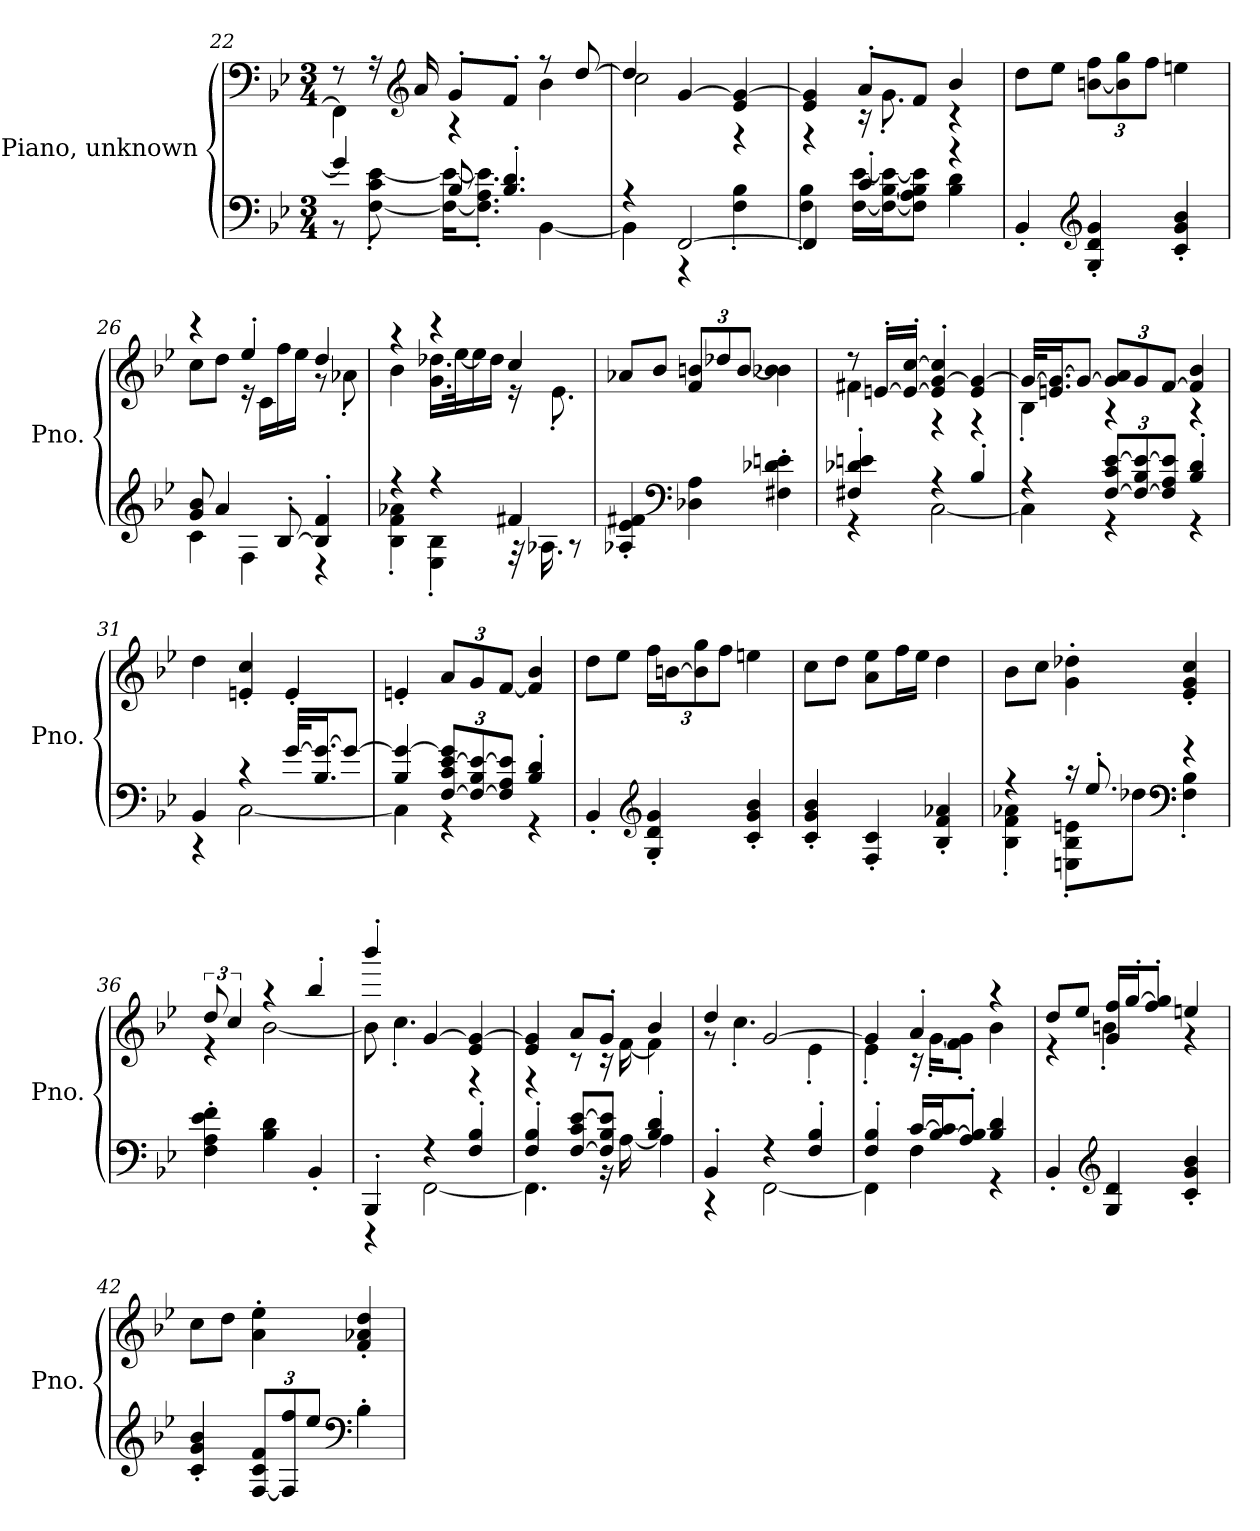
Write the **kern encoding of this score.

**kern	**kern
*part1	*part1
*staff2	*staff1
*I"Piano, unknown	*
*I'Pno.	*
*clefF4	*clefF4
*k[b-e-]	*k[b-e-]
*M3/4	*M3/4
=22	=22
*^	*^
4g/]	8r	8r	4FF\]
.	[8F\' 8c\' [8e-\'	16r	.
*	*	*clefG2	*
.	.	16a/	.
8B-/	16F\_ 16e-\_KL	8g'/L	4r
.	8.F\]' 8.A\' 8.e-\]'J	.	.
4.B-/' 4.d/'	.	8f'/J	.
.	[4BB-\	8r	4b-\
.	.	[8dd/	.
=23	=23	=23	=23
4r	4BB-\]	4dd/]	2cc\
[2FF/	4r	[4g/	.
.	4F\' 4B-\'	4e-/ 4g/_	4r
!!LO:LB:g=z	!!
=24	=24	=24	=24
4FF/]	4F\' 4B-\'	4e-/ 4g/]	4r
4c'/	[16F\ [16e-\LL	8a'/L	16r
.	16F\_ [16B-\ 16e-\_J	.	8.g'\
.	8F\] 8A\ 8B-\] 8e-\]J	8f/J	.
4r	4B-\ 4d\	4b-/	4r
*v	*v	*	*
*	*v	*v
=25	=25
4BB-'/	8dd\L
.	8ee-\J
*clefG2	*
*	*Xbrackettup
4G/' 4d/' 4g/'	[12bn\ 12ff\L
.	12b\] 12gg\
.	12ff\J
4c/' 4g/' 4b-/'	4een\
=26	=26
*^	*^
8g/ 8b-/	4c\	4r	8cc\L
4a/	.	.	8dd\J
.	4F\	4ee-'/	16r
.	.	.	16c\LL
[8B-'/	.	.	16ff\
.	.	.	16ee-\JJ
4B-/]' 4f/'	4r	4dd/	8r
.	.	.	8a-X'\
=27	=27	=27	=27
4r	4B-\' 4f\' 4a-X\'	4r	4b-\
4r	4E-\' 4B-\'	4r	16.g\ 16.dd-X\LL
.	.	.	[32ee-\K
.	.	.	16ee-\]
.	.	.	16dd-\JJ
4f#X/	32r	4cc/	16r
.	16.A-X\	.	.
.	.	.	8.e-'\
.	8r	.	.
*v	*v	*	*
*	*v	*v
!!LO:PB:g=z
=28	=28
4A-X/' 4e-/' 4f#X/'	8a-X/L
.	8b-/J
*clefF4	*
4D-X\ 4A-\	12f/ 12bn/L
.	12dd-X/
.	[12b/J
4F#X\' 4d-X\' 4en\'	4b-X\ 4b\]
=29	=29
*^	*^
4F#X/' 4d-X/' 4en/'	4r	8r	4f#X\
.	.	[16en'/LL	.
.	.	16e/_' [16cc/'JJ	.
4r	[2C\	4e/]' [4g/' 4cc/]'	4r
4B-'/	.	4e/ 4g/_	4r
=30	=30	=30	=30
4r	4C\]	32g/KLL_	4B-'\
.	.	16.en/ 16.g/_J	.
.	.	8g/J_	.
*Xbrackettup	*	*	*
[12F/ 12c/ [12e-/L	4r	12g/] 12a/L	4r
12F/_ 12B-/ 12e-/_	.	12g/	.
12F/] 12A/ 12e-/]J	.	[12f/J	.
4B-/' 4d/'	4r	4f/] 4b-/	4r
*	*	*v	*v
=31	=31	=31
4BB-/	4r	4dd\
4r	[2C\	4en/' 4cc/'
[32g/KLL	.	4e'/
16.B-/ 16.g/_J	.	.
8g/J_	.	.
!!LO:LB:g=z
=32	=32	=32
4B-/ 4g/_	4C\]	4en'/
[12F/ 12c/ [12e-/ 12g/]L	4r	12a/L
12F/_ 12B-/ 12e-/_	.	12g/
12F/] 12A/ 12e-/]J	.	[12f/J
4B-/' 4d/'	4r	4f/] 4b-/
*v	*v	*
=33	=33
4BB-'/	8dd\L
.	8ee-\J
*clefG2	*
4G/' 4d/' 4g/'	24ff\LL
.	[24bn\J
.	12b\] 12gg\
.	12ff\J
4c/' 4g/' 4b-/'	4een\
=34	=34
4c/' 4g/' 4b-/'	8cc\L
.	8dd\J
4F/' 4c/'	8a\ 8ee-\L
.	16ff\L
.	16ee-\JJ
4B-/' 4f/' 4a-X/'	4dd\
=35	=35
*^	*
4r	4B-\' 4f\' 4a-X\'	8b-\L
.	.	8cc\J
16r	8En\' 8B-\' 8en\'L	4g\' 4dd-X\'
8.ee-'/	.	.
.	8dd-X\J	.
*clefF4	*	*
4r	4F\' 4B-\'	4e-/' 4g/' 4cc/'
*v	*v	*
=36	=36
*	*brackettup
*	*^
4F\' 4A\' 4e-\' 4f\'	12dd/	4r
.	6cc/	.
4B-\ 4d\	4r	[2b-\
4BB-'/	4bb-'/	.
!!LO:LB:g=z	!!
=37	=37	=37
*^	*	*
4BBB-'/	4r	4bbb-'/	8b-\]
.	.	.	4.cc'\
4r	[2FF\	[4g/	.
4F/' 4B-/'	.	4e-/ 4g/_	4r
=38	=38	=38	=38
4F/' 4B-/'	4.FF\]	4e-/ 4g/]	4r
[8F/ 8c/ [8e-/L	.	8a/L	8r
8F/] 8B-/ 8e-/]J	16r	8g'/J	16r
.	[16A\	.	[16f\
4B-/' 4d/'	4A\]	4b-/	4f\]
=39	=39	=39	=39
4BB-'/	4r	4dd/	8r
.	.	.	4.cc'\
4r	[2FF\	[2g/	.
4F/' 4B-/'	.	.	4e-'\
=40	=40	=40	=40
4F/' 4B-/'	4FF\]	4g/]	4e-'\
[16c/LL	4F\	4a'/	16r
[16B-/ 16c/]J	.	.	[16g'\KL
8A/' 8B-/]'J	.	.	8f\' 8g\]'J
4B-/ 4d/	4r	4r	4b-\
*v	*v	*	*
=41	=41	=41
4BB-'/	8dd/L	4r
.	8ee-/J	.
*clefG2	*	*
4G/ 4d/	16g/ 16ff/LL	4bn'\
.	[16gg'/J	.
.	8ff/' 8gg/]'J	.
4c/' 4g/' 4b-/'	4een/	4r
*	*v	*v
!!LO:LB:g=z
=42	=42
4c/' 4g/' 4b-/'	8cc\L
.	8dd\J
[12F/ 12c/ 12f/L	4a\' 4ee-\'
12F/] 12ff/	.
12ee-/J	.
*clefF4	*
4B-'\	4f/' 4a-X/' 4dd/'
=	=
*-	*-
